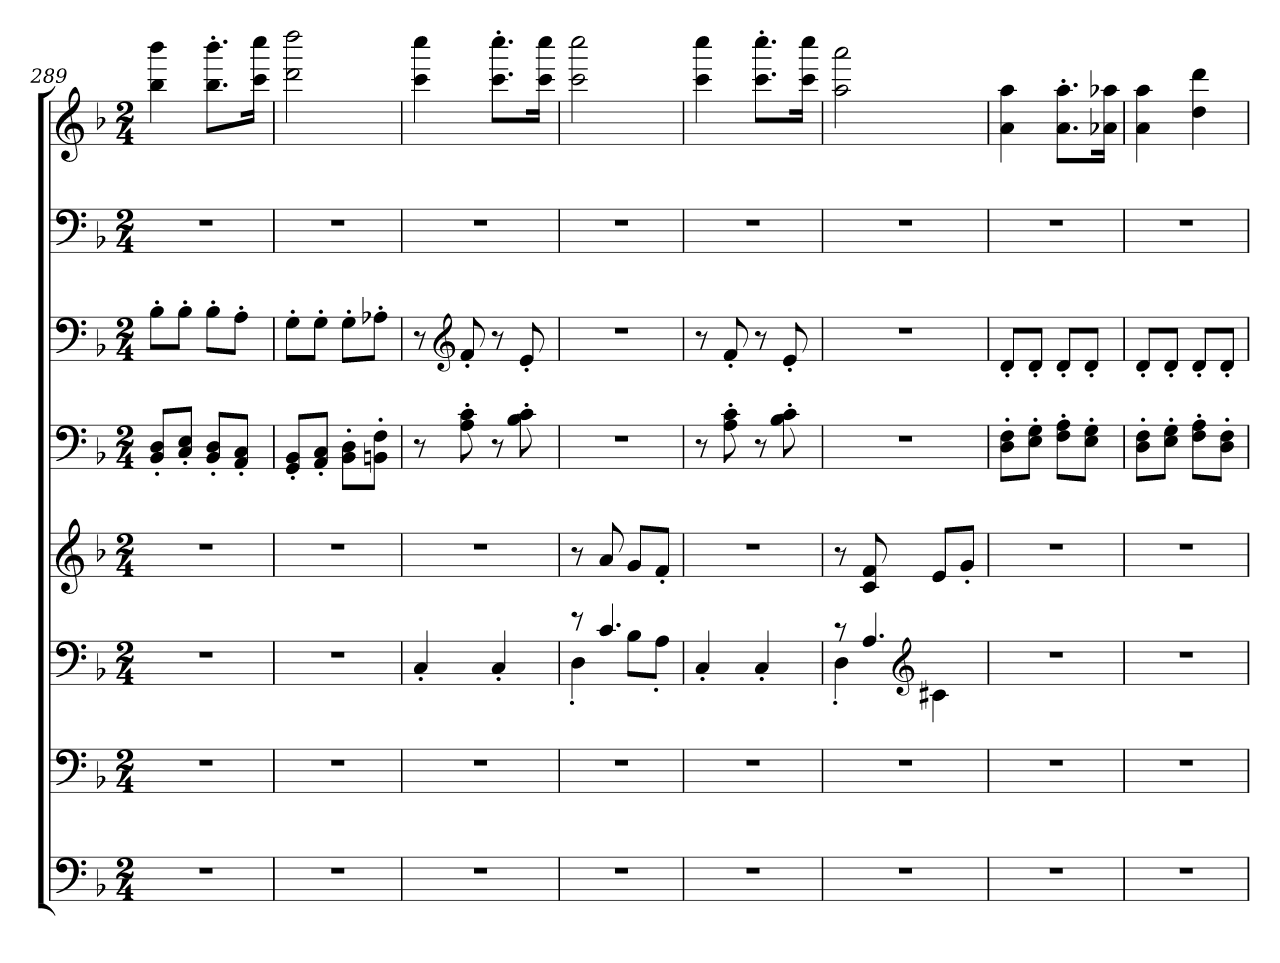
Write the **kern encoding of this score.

**kern	**kern	**kern	**kern	**kern	**kern	**kern	**kern
*part5	*part5	*part4	*part4	*part3	*part3	*part2	*part1
*staff8	*staff7	*staff6	*staff5	*staff4	*staff3	*staff2	*staff1
!!LO:PB:g=z
*clefF4	*clefF4	*clefF4	*clefG2	*clefF4	*clefF4	*clefF4	*clefG2
*k[b-]	*k[b-]	*k[b-]	*k[b-]	*k[b-]	*k[b-]	*k[b-]	*k[b-]
*M2/4	*M2/4	*M2/4	*M2/4	*M2/4	*M2/4	*M2/4	*M2/4
*MM96	*MM96	*MM96	*MM96	*MM96	*MM96	*MM96	*MM96
=289	=289	=289	=289	=289	=289	=289	=289
2r	2r	2r	2r	8BB-/' 8D/'L	8B-'\L	2r	4bb-\ 4bbb-\
.	.	.	.	8C/' 8E/'J	8B-'\J	.	.
.	.	.	.	8BB-/' 8D/'L	8B-'\L	.	8.bb-\' 8.bbb-\'L
.	.	.	.	8AA/' 8C/'J	8A'\J	.	.
.	.	.	.	.	.	.	16ccc\ 16cccc\Jk
=290	=290	=290	=290	=290	=290	=290	=290
2r	2r	2r	2r	8GG/' 8BB-/'L	8G'\L	2r	2ddd\ 2dddd\
.	.	.	.	8AA/' 8C/'J	8G'\J	.	.
.	.	.	.	8BB-\' 8D\'L	8G'\L	.	.
.	.	.	.	8BBn\' 8F\'J	8A-X'\J	.	.
=291	=291	=291	=291	=291	=291	=291	=291
*	*	*	*	*	*	*	*MM96
2r	2r	4C'/	2r	8r	8r	2r	4ccc\ 4cccc\
*	*	*	*	*	*clefG2	*	*
.	.	.	.	8A\' 8c\'	8f'/	.	.
.	.	4C'/	.	8r	8r	.	8.ccc\' 8.cccc\'L
.	.	.	.	8B-\' 8c\'	8e'/	.	.
.	.	.	.	.	.	.	16ccc\ 16cccc\Jk
=292	=292	=292	=292	=292	=292	=292	=292
*	*	*^	*	*	*	*	*
2r	2r	8r	4D'\	8r	2r	2r	2r	2ccc\ 2cccc\
.	.	4.c/	.	8a/	.	.	.	.
.	.	.	8B-\L	8g/L	.	.	.	.
.	.	.	8A'\J	8f'/J	.	.	.	.
*	*	*v	*v	*	*	*	*	*
=293	=293	=293	=293	=293	=293	=293	=293
2r	2r	4C'/	2r	8r	8r	2r	4ccc\ 4cccc\
.	.	.	.	8A\' 8c\'	8f'/	.	.
.	.	4C'/	.	8r	8r	.	8.ccc\' 8.cccc\'L
.	.	.	.	8B-\' 8c\'	8e'/	.	.
.	.	.	.	.	.	.	16ccc\ 16cccc\Jk
=294	=294	=294	=294	=294	=294	=294	=294
*	*	*^	*	*	*	*	*
2r	2r	8r	4D'\	8r	2r	2r	2r	2aa\ 2aaa\
.	.	4.A/	.	8c/ 8f/	.	.	.	.
*	*	*clefG2	*	*	*	*	*	*
.	.	.	4c#X\	8e/L	.	.	.	.
.	.	.	.	8g'/J	.	.	.	.
*	*	*v	*v	*	*	*	*	*
!!LO:PB:g=z
=295	=295	=295	=295	=295	=295	=295	=295
*	*	*	*	*	*	*	*MM96
2r	2r	2r	2r	8D\' 8F\'L	8d'/L	2r	4a\ 4aa\
.	.	.	.	8E\' 8G\'J	8d'/J	.	.
.	.	.	.	8F\' 8A\'L	8d'/L	.	8.a\' 8.aa\'L
.	.	.	.	8E\' 8G\'J	8d'/J	.	.
.	.	.	.	.	.	.	16a-X\ 16aa-X\Jk
=296	=296	=296	=296	=296	=296	=296	=296
2r	2r	2r	2r	8D\' 8F\'L	8d'/L	2r	4a\ 4aa\
.	.	.	.	8E\' 8G\'J	8d'/J	.	.
.	.	.	.	8F\' 8A\'L	8d'/L	.	4dd\ 4ddd\
.	.	.	.	8D\' 8F\'J	8d'/J	.	.
=	=	=	=	=	=	=	=
*-	*-	*-	*-	*-	*-	*-	*-
